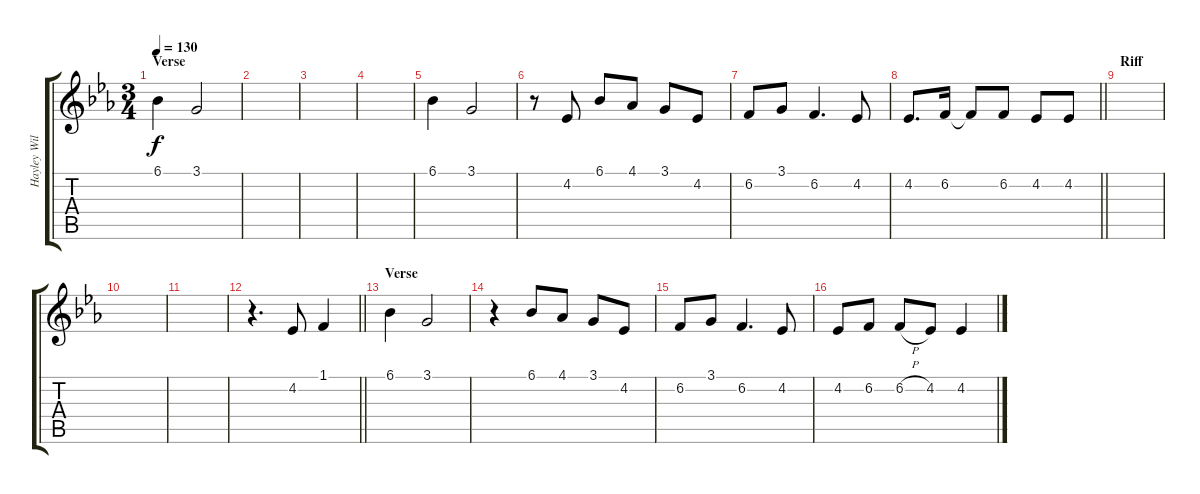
\track ("Hayley Williams (Vocals)" "Hayley Wil") {instrument altosax bank 255}
\staff {score tabs}
\tuning (E4 B3 G3 D3 A2 E2) {hide}
\ts (3 4)
\section ("" "Verse")
\tempo 130
\clef g2
\ks eb
6.1.4{dy f} 3.1.2 |
|
|
|
6.1.4 3.1.2 |
r.8 4.2.8 6.1.8 4.1.8 3.1.8 4.2.8 |
6.2.8 3.1.8 6.2.4{d} 4.2.8 |
\barLineRight lightlight
4.2.8{d} 6.2.16 6.2{t}.8 6.2.8 4.2.8 4.2.8 |
\section ("" "Riff")
|
|
|
\barLineRight lightlight
r.4{d} 4.2.8 1.1.4 |
\section ("" "Verse")
6.1.4 3.1.2 |
r.4 6.1.8 4.1.8 3.1.8 4.2.8 |
6.2.8 3.1.8 6.2.4{d} 4.2.8 |
4.2.8 6.2.8 6.2{h}.8 4.2.8 4.2.4
